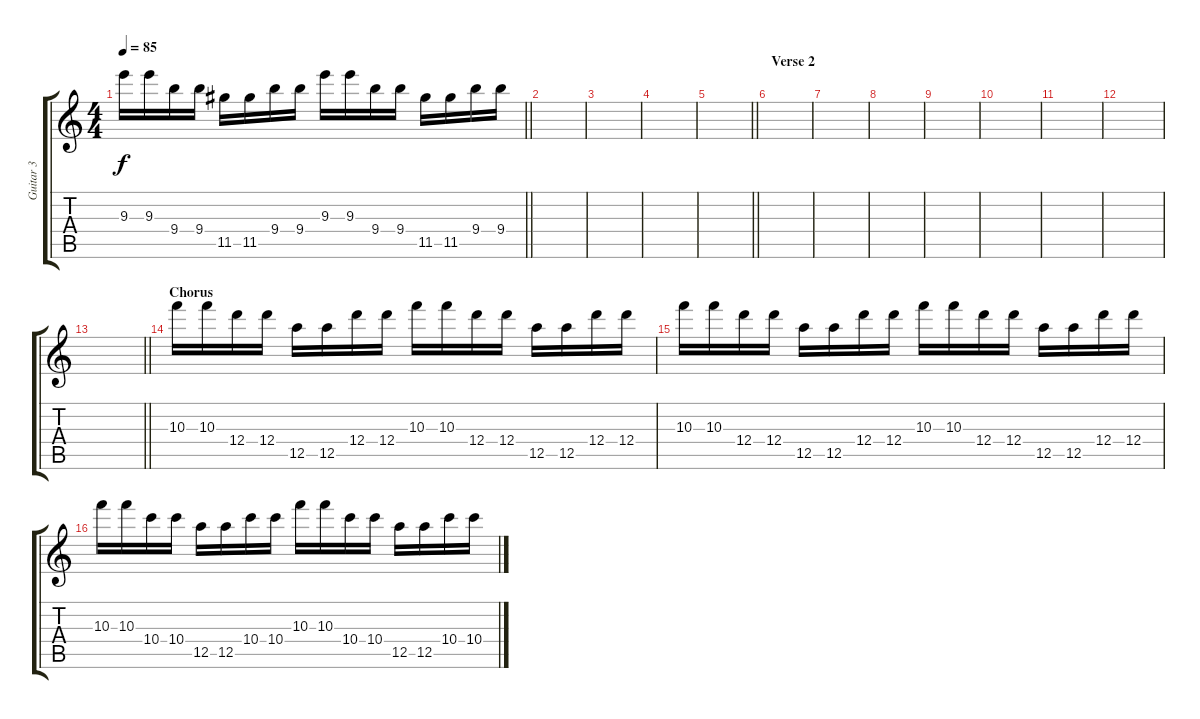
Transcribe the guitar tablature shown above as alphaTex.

\track ("Guitar 3" "Guitar 3") {instrument distortionguitar}
\staff {score tabs}
\tuning (E5 B4 G4 D4 A3 E3) {hide}
\ts (4 4)
\tempo 85
\clef g2
\barLineRight lightlight
\ks c
9.3.16{dy f} 9.3.16 9.4.16 9.4.16 11.5.16 11.5.16 9.4.16 9.4.16 9.3.16 9.3.16 9.4.16 9.4.16 11.5.16 11.5.16 9.4.16 9.4.16 |
|
|
|
\barLineRight lightlight
|
\section ("" "Verse 2")
|
|
|
|
|
|
|
\barLineRight lightlight
|
\section ("" "Chorus")
10.3.16{volume 10 balance 16} 10.3.16 12.4.16 12.4.16 12.5.16 12.5.16 12.4.16 12.4.16 10.3.16 10.3.16 12.4.16 12.4.16 12.5.16 12.5.16 12.4.16 12.4.16 |
10.3.16 10.3.16 12.4.16 12.4.16 12.5.16 12.5.16 12.4.16 12.4.16 10.3.16 10.3.16 12.4.16 12.4.16 12.5.16 12.5.16 12.4.16 12.4.16 |
10.3.16 10.3.16 10.4.16 10.4.16 12.5.16 12.5.16 10.4.16 10.4.16 10.3.16 10.3.16 10.4.16 10.4.16 12.5.16 12.5.16 10.4.16 10.4.16
